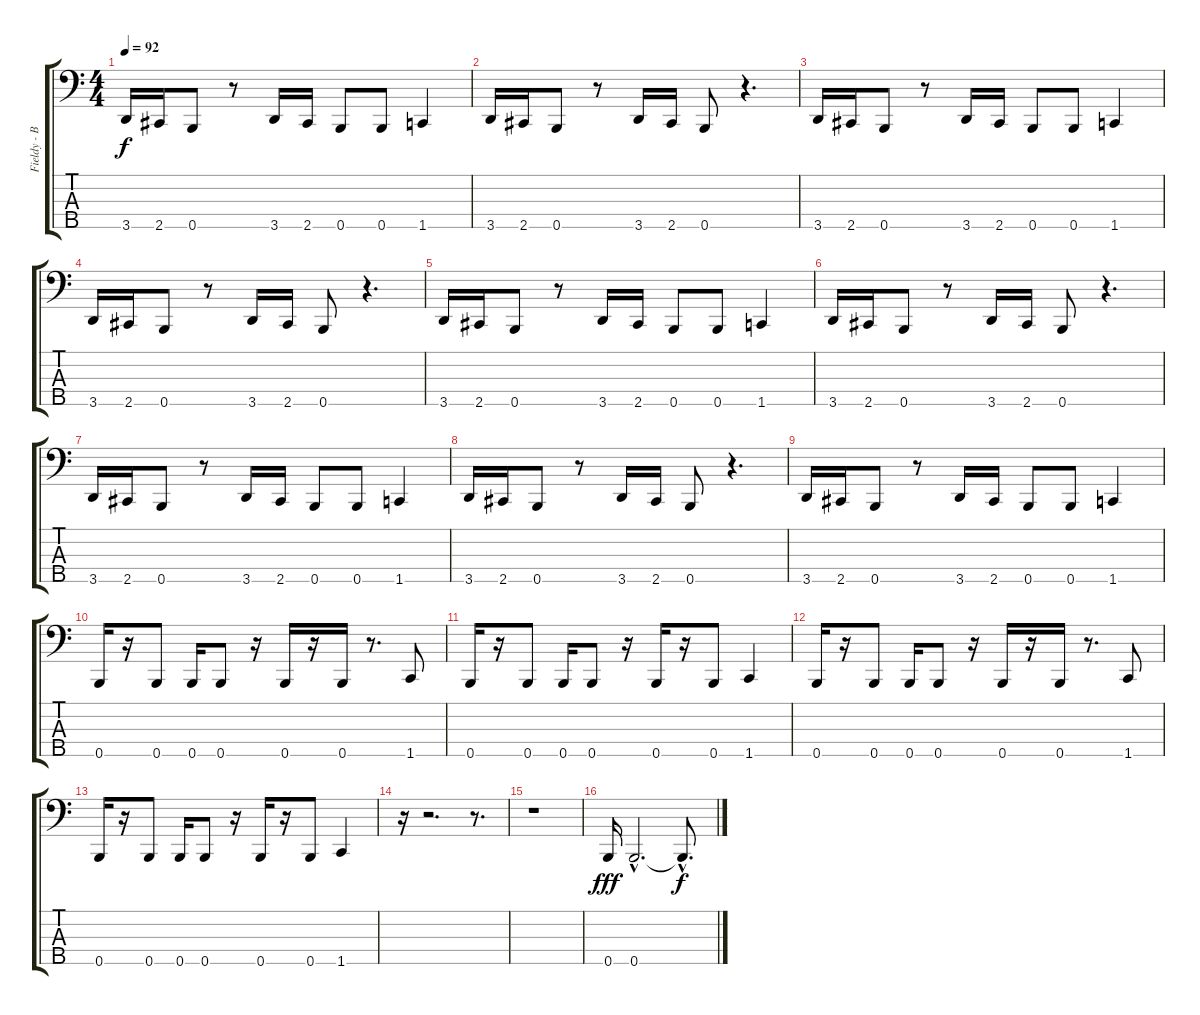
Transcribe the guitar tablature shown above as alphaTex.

\track ("Fieldy - Bass" "Fieldy - B") {instrument slapbass1}
\staff {score tabs}
\tuning (G2 D2 A1 E1 B0) {hide}
\ts (4 4)
\tempo 92
\clef f4
\ks c
3.5.16{dy f} 2.5.16 0.5.8 r.8 3.5.16 2.5.16 0.5.8 0.5.8 1.5.4 |
3.5.16{instrument electricbasspick} 2.5.16 0.5.8 r.8 3.5.16 2.5.16 0.5.8 r.4{d} |
3.5.16 2.5.16 0.5.8 r.8 3.5.16 2.5.16 0.5.8 0.5.8 1.5.4 |
3.5.16{instrument electricbasspick} 2.5.16 0.5.8 r.8 3.5.16 2.5.16 0.5.8 r.4{d} |
3.5.16 2.5.16 0.5.8 r.8 3.5.16 2.5.16 0.5.8 0.5.8 1.5.4 |
3.5.16{instrument electricbasspick} 2.5.16 0.5.8 r.8 3.5.16 2.5.16 0.5.8 r.4{d} |
3.5.16 2.5.16 0.5.8 r.8 3.5.16 2.5.16 0.5.8 0.5.8 1.5.4 |
3.5.16{instrument electricbasspick} 2.5.16 0.5.8 r.8 3.5.16 2.5.16 0.5.8 r.4{d} |
3.5.16 2.5.16 0.5.8 r.8 3.5.16 2.5.16 0.5.8 0.5.8 1.5.4 |
0.5.16{instrument slapbass1} r.16 0.5.8 0.5.16 0.5.8 r.16 0.5.16 r.16 0.5.16 r.8{d} 1.5.8 |
0.5.16 r.16 0.5.8 0.5.16 0.5.8 r.16 0.5.16 r.16 0.5.8 1.5.4 |
0.5.16 r.16 0.5.8 0.5.16 0.5.8 r.16 0.5.16 r.16 0.5.16 r.8{d} 1.5.8 |
0.5.16 r.16 0.5.8 0.5.16 0.5.8 r.16 0.5.16 r.16 0.5.8 1.5.4 |
r.16 r.2{d} r.8{d} |
r.1 |
0.5.16{dy fff} 0.5{hac}.2{d} 0.5{hac t}.8{d dy f}
